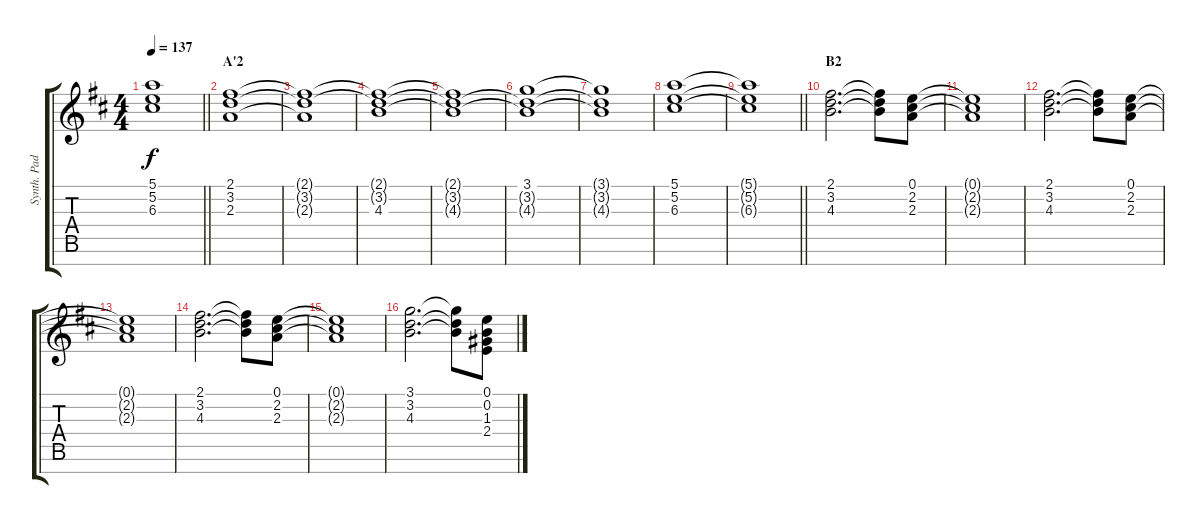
\track ("Synth. Pad" "Synth. Pad") {instrument pad2warm}
\staff {score tabs}
\tuning (E5 B4 G4 D4 A3 E3 B2) {hide}
\ts (4 4)
\tempo 137
\clef g2
\barLineRight lightlight
\ks d
(5.1{t} 5.2{t} 6.3{t}).1{dy f} |
\section ("" "A'2")
(2.1 3.2 2.3).1 |
(2.1{t} 3.2{t} 2.3{t}).1 |
(2.1{t} 3.2{t} 4.3).1 |
(2.1{t} 3.2{t} 4.3{t}).1 |
(3.1 3.2{t} 4.3{t}).1 |
(3.1{t} 3.2{t} 4.3{t}).1 |
(5.1 5.2 6.3).1 |
\barLineRight lightlight
(5.1{t} 5.2{t} 6.3{t}).1 |
\section ("" "B2")
(2.1 3.2 4.3).2{d} (2.1{t} 3.2{t} 4.3{t}).8 (0.1 2.2 2.3).8 |
(0.1{t} 2.2{t} 2.3{t}).1 |
(2.1 3.2 4.3).2{d} (2.1{t} 3.2{t} 4.3{t}).8 (0.1 2.2 2.3).8 |
(0.1{t} 2.2{t} 2.3{t}).1 |
(2.1 3.2 4.3).2{d} (2.1{t} 3.2{t} 4.3{t}).8 (0.1 2.2 2.3).8 |
(0.1{t} 2.2{t} 2.3{t}).1 |
(3.1 3.2 4.3).2{d} (3.1{t} 3.2{t} 4.3{t}).8 (0.1 0.2 1.3 2.4).8
